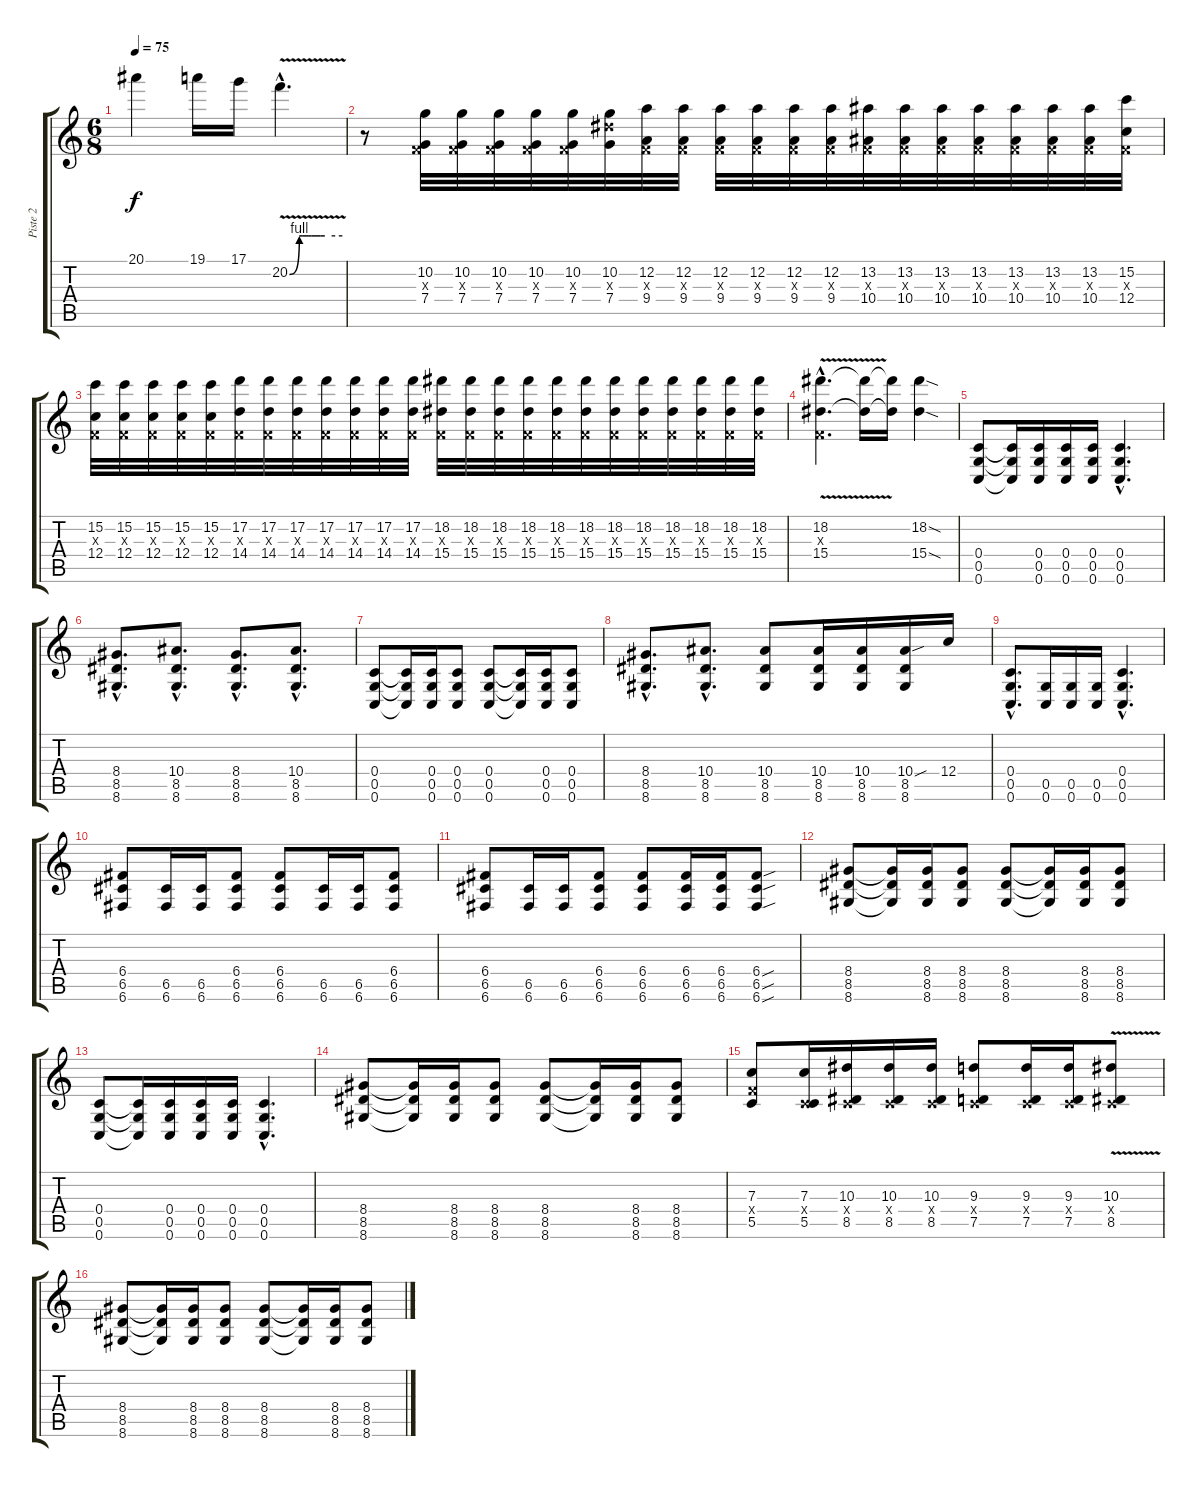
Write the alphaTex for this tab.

\track ("Piste 2" "Piste 2") {instrument acousticguitarsteel}
\staff {score tabs}
\tuning (D4 A3 F3 C3 G2 C2) {hide}
\ts (6 8)
\tempo 75
\clef g2
\ks c
20.1.4{dy f} 19.1.16 17.1.16 20.2{be (custom 0 0 11 4 15 4 21 4 25 4 30 4 35 4 40 4 60 4) v hac}.4{d} |
r.8 (10.2 0.3{x} 7.4).32 (10.2 0.3{x} 7.4).32 (10.2 0.3{x} 7.4).32 (10.2 0.3{x} 7.4).32 (10.2 0.3{x} 7.4).32 (10.2 10.3{x} 7.4).32 (12.2 0.3{x} 9.4).32 (12.2 0.3{x} 9.4).32 (12.2 0.3{x} 9.4).32 (12.2 0.3{x} 9.4).32 (12.2 0.3{x} 9.4).32 (12.2 0.3{x} 9.4).32 (13.2 0.3{x} 10.4).32 (13.2 0.3{x} 10.4).32 (13.2 0.3{x} 10.4).32 (13.2 0.3{x} 10.4).32 (13.2 0.3{x} 10.4).32 (13.2 0.3{x} 10.4).32 (13.2 0.3{x} 10.4).32 (15.2 0.3{x} 12.4).32 |
(15.2 0.3{x} 12.4).32 (15.2 0.3{x} 12.4).32 (15.2 0.3{x} 12.4).32 (15.2 0.3{x} 12.4).32 (15.2 0.3{x} 12.4).32 (17.2 0.3{x} 14.4).32 (17.2 0.3{x} 14.4).32 (17.2 0.3{x} 14.4).32 (17.2 0.3{x} 14.4).32 (17.2 0.3{x} 14.4).32 (17.2 0.3{x} 14.4).32 (17.2 0.3{x} 14.4).32 (18.2 0.3{x} 15.4).32 (18.2 0.3{x} 15.4).32 (18.2 0.3{x} 15.4).32 (18.2 0.3{x} 15.4).32 (18.2 0.3{x} 15.4).32 (18.2 0.3{x} 15.4).32 (18.2 0.3{x} 15.4).32 (18.2 0.3{x} 15.4).32 (18.2 0.3{x} 15.4).32 (18.2 0.3{x} 15.4).32 (18.2 0.3{x} 15.4).32 (18.2 0.3{x} 15.4).32 |
(18.2{v hac} 0.3{hac x} 15.4{v hac}).4{d} (18.2{t} 15.4{t}).16 (18.2{t} 15.4{t}).16 (18.2{sod} 15.4{sod}).4{volume 10} |
(0.4 0.5 0.6).8{volume 13} (0.4{t} 0.5{t} 0.6{t}).16 (0.4 0.5 0.6).16 (0.4 0.5 0.6).16 (0.4 0.5 0.6).16 (0.4{hac} 0.5{hac} 0.6{hac}).4{d} |
(8.4{hac} 8.5{hac} 8.6{hac}).8{d} (10.4{hac} 8.5{hac} 8.6{hac}).8{d} (8.4{hac} 8.5{hac} 8.6{hac}).8{d} (10.4{hac} 8.5{hac} 8.6{hac}).8{d} |
(0.4 0.5 0.6).8 (0.4{t} 0.5{t} 0.6{t}).16 (0.4 0.5 0.6).16 (0.4 0.5 0.6).8 (0.4 0.5 0.6).8 (0.4{t} 0.5{t} 0.6{t}).16 (0.4 0.5 0.6).16 (0.4 0.5 0.6).8 |
(8.4{hac} 8.5{hac} 8.6{hac}).8{d} (10.4{hac} 8.5{hac} 8.6{hac}).8{d} (10.4 8.5 8.6).8 (10.4 8.5 8.6).16 (10.4 8.5 8.6).16 (10.4{sou} 8.5 8.6).16 12.4.16 |
(0.4{hac} 0.5{hac} 0.6{hac}).8{d} (0.5 0.6).16 (0.5 0.6).16 (0.5 0.6).16 (0.4{hac} 0.5{hac} 0.6{hac}).4{d} |
(6.4 6.5 6.6).8 (6.5 6.6).16 (6.5 6.6).16 (6.4 6.5 6.6).8 (6.4 6.5 6.6).8 (6.5 6.6).16 (6.5 6.6).16 (6.4 6.5 6.6).8 |
(6.4 6.5 6.6).8 (6.5 6.6).16 (6.5 6.6).16 (6.4 6.5 6.6).8 (6.4 6.5 6.6).8 (6.4 6.5 6.6).16 (6.4 6.5 6.6).16 (6.4{sou} 6.5{sou} 6.6{sou}).8 |
(8.4 8.5 8.6).8 (8.4{t} 8.5{t} 8.6{t}).16 (8.4 8.5 8.6).16 (8.4 8.5 8.6).8 (8.4 8.5 8.6).8 (8.4{t} 8.5{t} 8.6{t}).16 (8.4 8.5 8.6).16 (8.4 8.5 8.6).8 |
(0.4 0.5 0.6).8 (0.4{t} 0.5{t} 0.6{t}).16 (0.4 0.5 0.6).16 (0.4 0.5 0.6).16 (0.4 0.5 0.6).16 (0.4{hac} 0.5{hac} 0.6{hac}).4{d} |
(8.4 8.5 8.6).8 (8.4{t} 8.5{t} 8.6{t}).16 (8.4 8.5 8.6).16 (8.4 8.5 8.6).8 (8.4 8.5 8.6).8 (8.4{t} 8.5{t} 8.6{t}).16 (8.4 8.5 8.6).16 (8.4 8.5 8.6).8 |
(7.3 5.4{x} 5.5).8 (7.3 0.4{x} 5.5).16 (10.3 0.4{x} 8.5).16 (10.3 0.4{x} 8.5).16 (10.3 0.4{x} 8.5).16 (9.3 0.4{x} 7.5).8 (9.3 0.4{x} 7.5).16 (9.3 0.4{x} 7.5).16 (10.3{v} 0.4{x} 8.5{v}).8 |
(8.4 8.5 8.6).8 (8.4{t} 8.5{t} 8.6{t}).16 (8.4 8.5 8.6).16 (8.4 8.5 8.6).8 (8.4 8.5 8.6).8 (8.4{t} 8.5{t} 8.6{t}).16 (8.4 8.5 8.6).16 (8.4 8.5 8.6).8
